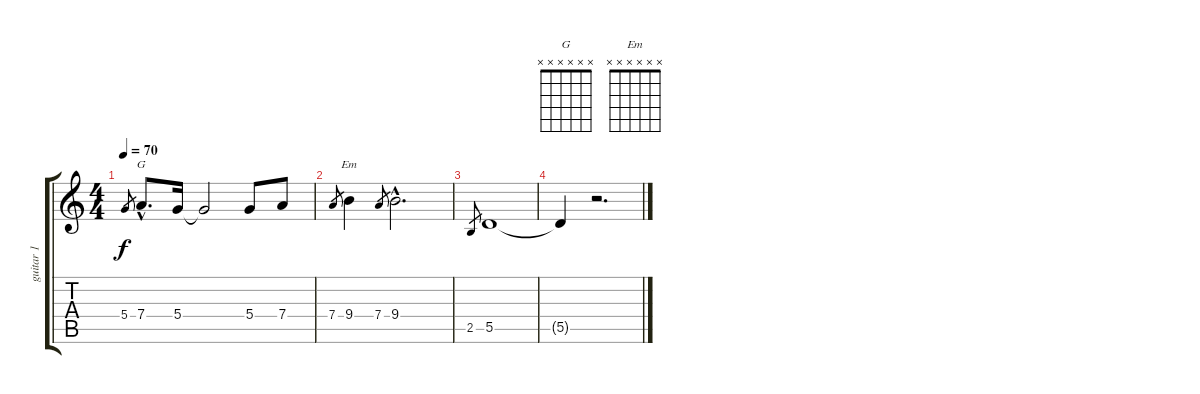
\track ("guitar 1" "guitar 1") {instrument overdrivenguitar}
\staff {score tabs}
\tuning (E4 B3 G3 D3 A2 E2) {hide}
\chord ("G" x x x x x x) {firstfret 0}
\chord ("Em" x x x x x x) {firstfret 0}
\ts (4 4)
\tempo 70
\clef g2
\ks c
5.4.8{gr dy f} 7.4{hac}.8{d ch "G"} 5.4.16 5.4{t}.2 5.4.8 7.4.8 |
7.4.8{gr} 9.4.4{ch "Em"} 7.4.8{gr} 9.4{hac}.2{d} |
2.5.8{gr} 5.5.1 |
5.5{t}.4 r.2{d}
